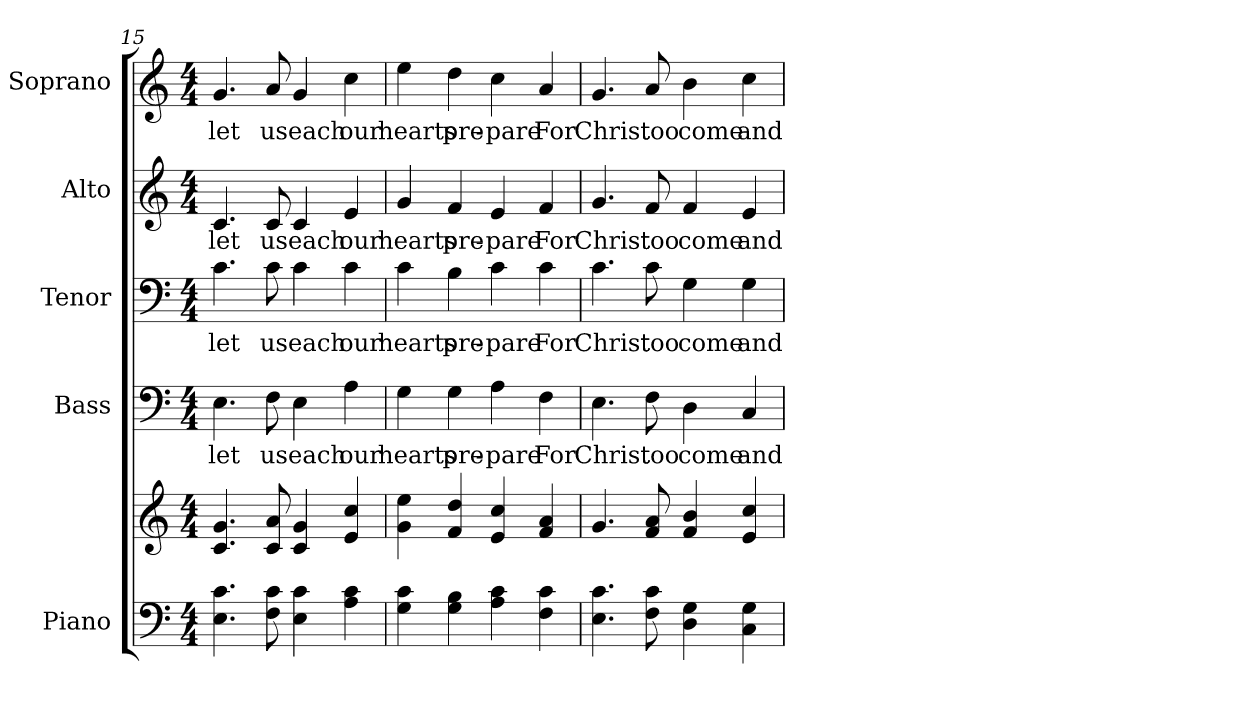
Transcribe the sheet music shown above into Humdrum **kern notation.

**kern	**kern	**kern	**text	**kern	**text	**kern	**text	**kern	**text
*part5	*part5	*part4	*part4	*part3	*part3	*part2	*part2	*part1	*part1
*staff6	*staff5	*staff4	*staff4	*staff3	*staff3	*staff2	*staff2	*staff1	*staff1
*I"Piano	*	*I"Bass	*	*I"Tenor	*	*I"Alto	*	*I"Soprano	*
*I'Pno.	*	*I'B.	*	*I'T.	*	*I'A.	*	*I'S.	*
!!LO:PB:g=z
*clefF4	*clefG2	*clefF4	*	*clefF4	*	*clefG2	*	*clefG2	*
*k[]	*k[]	*k[]	*	*k[]	*	*k[]	*	*k[]	*
*C:	*C:	*C:	*	*C:	*	*C:	*	*C:	*
*M4/4	*M4/4	*M4/4	*	*M4/4	*	*M4/4	*	*M4/4	*
=15	=15	=15	=15	=15	=15	=15	=15	=15	=15
!	!	!	!LO:LY:b:color=#000000	!	!	!	!	!	!
!	!	!	!	!	!LO:LY:b:color=#000000	!	!	!	!
!	!	!	!	!	!	!	!LO:LY:b:color=#000000	!	!
!	!	!	!	!	!	!	!	!	!LO:LY:b:color=#000000
4.Ei\ 4.ci	4.ci/ 4.gi	4.Ei\	let	4.ci\	let	4.ci/	let	4.gi/	let
!	!	!	!LO:LY:b:color=#000000	!	!	!	!	!	!
!	!	!	!	!	!LO:LY:b:color=#000000	!	!	!	!
!	!	!	!	!	!	!	!LO:LY:b:color=#000000	!	!
!	!	!	!	!	!	!	!	!	!LO:LY:b:color=#000000
8Fi\ 8ci	8ci/ 8ai	8Fi\	us	8ci\	us	8ci/	us	8ai/	us
!	!	!	!LO:LY:b:color=#000000	!	!	!	!	!	!
!	!	!	!	!	!LO:LY:b:color=#000000	!	!	!	!
!	!	!	!	!	!	!	!LO:LY:b:color=#000000	!	!
!	!	!	!	!	!	!	!	!	!LO:LY:b:color=#000000
4Ei\ 4ci	4ci/ 4gi	4Ei\	each	4ci\	each	4ci/	each	4gi/	each
!	!	!	!LO:LY:b:color=#000000	!	!	!	!	!	!
!	!	!	!	!	!LO:LY:b:color=#000000	!	!	!	!
!	!	!	!	!	!	!	!LO:LY:b:color=#000000	!	!
!	!	!	!	!	!	!	!	!	!LO:LY:b:color=#000000
4Ai\ 4ci	4ei/ 4cci	4Ai\	our	4ci\	our	4ei/	our	4cci\	our
=16	=16	=16	=16	=16	=16	=16	=16	=16	=16
!	!	!	!LO:LY:b:color=#000000	!	!	!	!	!	!
!	!	!	!	!	!LO:LY:b:color=#000000	!	!	!	!
!	!	!	!	!	!	!	!LO:LY:b:color=#000000	!	!
!	!	!	!	!	!	!	!	!	!LO:LY:b:color=#000000
4Gi\ 4ci	4gi\ 4eei	4Gi\	hearts	4ci\	hearts	4gi/	hearts	4eei\	hearts
!	!	!	!LO:LY:b:color=#000000	!	!	!	!	!	!
!	!	!	!	!	!LO:LY:b:color=#000000	!	!	!	!
!	!	!	!	!	!	!	!LO:LY:b:color=#000000	!	!
!	!	!	!	!	!	!	!	!	!LO:LY:b:color=#000000
4Gi\ 4Bi	4fi/ 4ddi	4Gi\	pre-	4Bi\	pre-	4fi/	pre-	4ddi\	pre-
!	!	!	!LO:LY:b:color=#000000	!	!	!	!	!	!
!	!	!	!	!	!LO:LY:b:color=#000000	!	!	!	!
!	!	!	!	!	!	!	!LO:LY:b:color=#000000	!	!
!	!	!	!	!	!	!	!	!	!LO:LY:b:color=#000000
4Ai\ 4ci	4ei/ 4cci	4Ai\	-pare	4ci\	-pare	4ei/	-pare	4cci\	-pare
!	!	!	!LO:LY:b:color=#000000	!	!	!	!	!	!
!	!	!	!	!	!LO:LY:b:color=#000000	!	!	!	!
!	!	!	!	!	!	!	!LO:LY:b:color=#000000	!	!
!	!	!	!	!	!	!	!	!	!LO:LY:b:color=#000000
4Fi\ 4ci	4fi/ 4ai	4Fi\	For	4ci\	For	4fi/	For	4ai/	For
!!LO:PB:g=z
=17	=17	=17	=17	=17	=17	=17	=17	=17	=17
!	!	!	!LO:LY:b:color=#000000	!	!	!	!	!	!
!	!	!	!	!	!LO:LY:b:color=#000000	!	!	!	!
!	!	!	!	!	!	!	!LO:LY:b:color=#000000	!	!
!	!	!	!	!	!	!	!	!	!LO:LY:b:color=#000000
4.Ei\ 4.ci	4.gi/	4.Ei\	Christ	4.ci\	Christ	4.gi/	Christ	4.gi/	Christ
!	!	!	!LO:LY:b:color=#000000	!	!	!	!	!	!
!	!	!	!	!	!LO:LY:b:color=#000000	!	!	!	!
!	!	!	!	!	!	!	!LO:LY:b:color=#000000	!	!
!	!	!	!	!	!	!	!	!	!LO:LY:b:color=#000000
8Fi\ 8ci	8fi/ 8ai	8Fi\	too	8ci\	too	8fi/	too	8ai/	too
!	!	!	!LO:LY:b:color=#000000	!	!	!	!	!	!
!	!	!	!	!	!LO:LY:b:color=#000000	!	!	!	!
!	!	!	!	!	!	!	!LO:LY:b:color=#000000	!	!
!	!	!	!	!	!	!	!	!	!LO:LY:b:color=#000000
4Di\ 4Gi	4fi/ 4bi	4Di\	come	4Gi\	come	4fi/	come	4bi\	come
!	!	!	!LO:LY:b:color=#000000	!	!	!	!	!	!
!	!	!	!	!	!LO:LY:b:color=#000000	!	!	!	!
!	!	!	!	!	!	!	!LO:LY:b:color=#000000	!	!
!	!	!	!	!	!	!	!	!	!LO:LY:b:color=#000000
4Ci\ 4Gi	4ei/ 4cci	4Ci/	and	4Gi\	and	4ei/	and	4cci\	and
=	=	=	=	=	=	=	=	=	=
*-	*-	*-	*-	*-	*-	*-	*-	*-	*-
